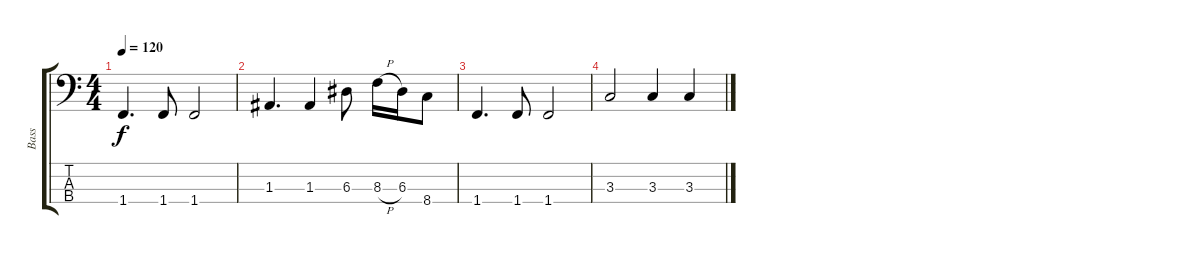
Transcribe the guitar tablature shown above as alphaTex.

\track ("Bass" "Bass") {instrument electricbassfinger}
\staff {score tabs}
\tuning (G2 D2 A1 E1) {hide}
\ts (4 4)
\tempo 120
\clef f4
\ks c
1.4.4{d dy f} 1.4.8 1.4.2 |
1.3.4{d} 1.3.4 6.3.8 8.3{h}.16 6.3.16 8.4.8 |
1.4.4{d} 1.4.8 1.4.2 |
3.3.2 3.3.4 3.3.4
